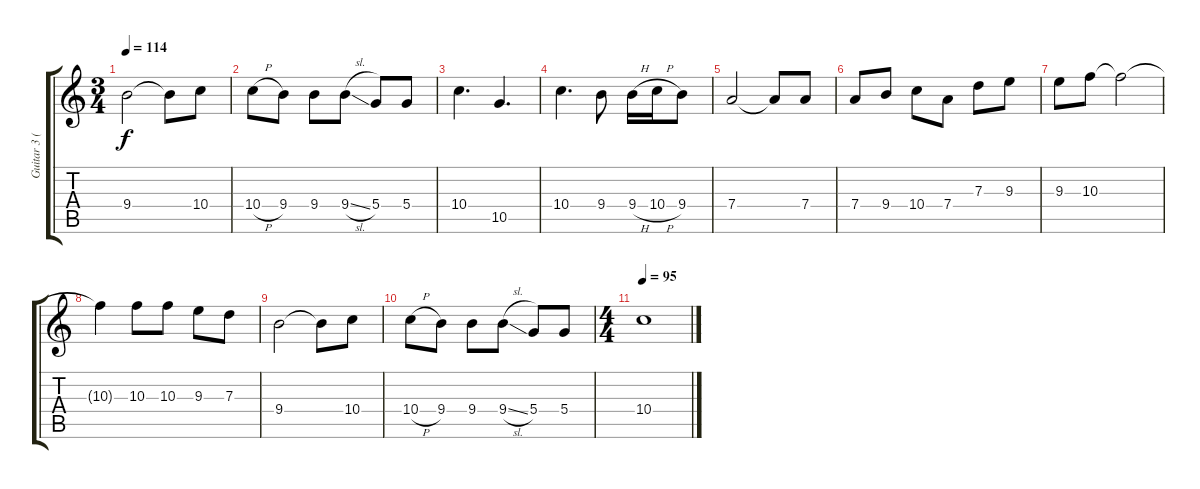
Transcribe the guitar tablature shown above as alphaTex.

\track ("Guitar 3 (lead)" "Guitar 3 (") {instrument distortionguitar}
\staff {score tabs}
\tuning (E4 B3 G3 D3 A2 D2) {hide}
\ts (3 4)
\tempo 114
\clef g2
\ks c
9.4.2{dy f} 9.4{t}.8 10.4.8 |
10.4{h}.8 9.4.8 9.4.8 9.4{sl}.8 5.4.8 5.4.8 |
10.4.4{d} 10.5.4{d} |
10.4.4{d} 9.4.8 9.4{h}.16 10.4{h}.16 9.4.8 |
7.4.2 7.4{t}.8 7.4.8 |
7.4.8 9.4.8 10.4.8 7.4.8 7.3.8 9.3.8 |
9.3.8 10.3.8 10.3{t}.2 |
10.3{t}.4 10.3.8 10.3.8 9.3.8 7.3.8 |
9.4.2 9.4{t}.8 10.4.8 |
10.4{h}.8 9.4.8 9.4.8 9.4{sl}.8 5.4.8 5.4.8 |
\ts (4 4)
\tempo 95
10.4.1
